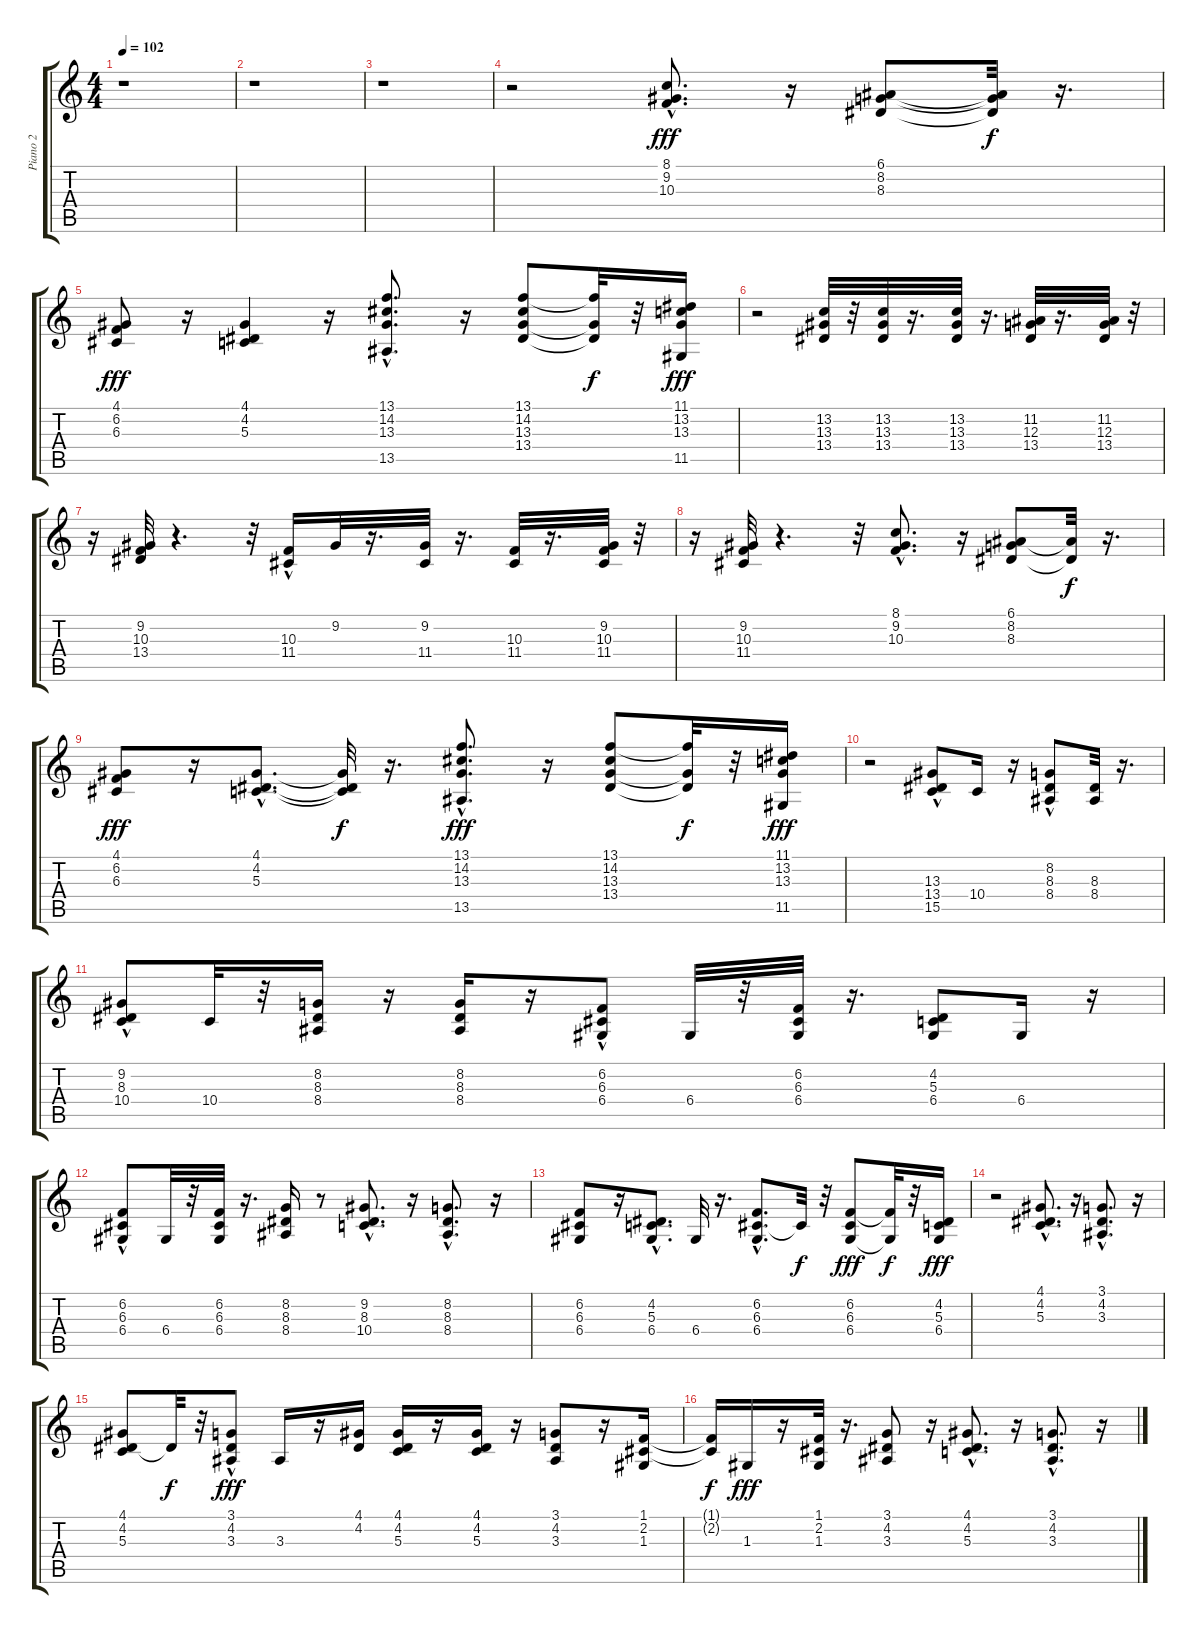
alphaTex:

\track ("Piano 2" "Piano 2") {instrument electricpiano2}
\staff {score tabs}
\tuning (E4 B3 G3 D3 A2 E2) {hide}
\ts (4 4)
\tempo 102
\clef g2
\ks c
r.1{dy fff} |
r.1 |
r.1 |
r.2 (8.1{hac} 9.2{hac} 10.3{hac}).8{d} r.16 (6.1 8.2 8.3).8 (6.1{t} 8.2{t} 8.3{t}).32{dy f} r.16{d} |
(4.1 6.2 6.3).8{dy fff} r.16 (4.1 4.2 5.3).4 r.16 (13.1{hac} 14.2{hac} 13.3{hac} 13.5{hac}).8{d} r.16 (13.1 14.2 13.3 13.4).8 (13.1{t} 13.3{t} 13.4{t}).32{dy f} r.32 (11.1 13.2 13.3 11.5).16{dy fff} |
r.2 (13.2 13.3 13.4).32 r.32 (13.2 13.3 13.4).32 r.16{d} (13.2 13.3 13.4).32 r.16{d} (11.2 12.3 13.4).32 r.16{d} (11.2 12.3 13.4).32 r.32 |
r.16 (9.2 10.3 13.4).32 r.4{d} r.32 (10.3 11.4{hac}).16 9.2.32 r.16{d} (9.2 11.4).32 r.16{d} (10.3 11.4).32 r.16{d} (9.2 10.3 11.4).32 r.32 |
r.16 (9.2 10.3 11.4).32 r.4{d} r.32 (8.1{hac} 9.2{hac} 10.3{hac}).8{d} r.16 (6.1 8.2 8.3).8 (6.1{t} 8.3{t}).32{dy f} r.16{d} |
(4.1 6.2 6.3).8{dy fff} r.16 (4.1{hac} 4.2{hac} 5.3{hac}).8{d} (4.1{t} 4.2{t} 5.3{t}).32{dy f} r.16{d} (13.1{hac} 14.2{hac} 13.3{hac} 13.5{hac}).8{d dy fff} r.16 (13.1 14.2 13.3 13.4).8 (13.1{t} 13.3{t} 13.4{t}).32{dy f} r.32 (11.1 13.2 13.3 11.5).16{dy fff} |
r.2 (13.3 13.4{hac} 15.5{hac}).8 10.4.16 r.16 (8.2 8.3{hac} 8.4{hac}).8 (8.3 8.4).32 r.16{d} |
(9.2 8.3 10.4{hac}).8 10.4.32 r.32 (8.2 8.3 8.4).16 r.16 (8.2 8.3 8.4).16 r.16 (6.2 6.3 6.4{hac}).8 6.4.32 r.32 (6.2 6.3 6.4).32 r.16{d} (4.2 5.3 6.4).8 6.4.16 r.16 |
(6.2 6.3 6.4{hac}).8 6.4.32 r.32 (6.2 6.3 6.4).32 r.16{d} (8.2 8.3 8.4).16 r.8 (9.2{hac} 8.3{hac} 10.4{hac}).8{d} r.16 (8.2{hac} 8.3{hac} 8.4{hac}).8{d} r.16 |
(6.2 6.3 6.4).8 r.16 (4.2{hac} 5.3{hac} 6.4).8{d} 6.4.32 r.16{d} (6.2{hac} 6.3{hac} 6.4{hac}).8{d} 6.3{t}.32{dy f} r.32 (6.2 6.3 6.4).8{dy fff} (6.2{t} 6.4{t}).32{dy f} r.32 (4.2 5.3 6.4).16{dy fff} |
r.2 (4.1{hac} 4.2{hac} 5.3{hac}).8{d} r.16 (3.1{hac} 4.2 3.3).8{d} r.16 |
(4.1 4.2 5.3).8 4.2{t}.32{dy f} r.32 (3.1{hac} 4.2{hac} 3.3{hac}).8{dy fff} 3.3.16 r.16 (4.1 4.2).16 (4.1 4.2 5.3).16 r.16 (4.1 4.2 5.3).16 r.16 (3.1 4.2 3.3).8 r.16 (1.1 2.2 1.3).16 |
(1.1{t} 2.2{t}).16{dy f} 1.3.16{dy fff} r.16 (1.1 2.2 1.3).32 r.16{d} (3.1 4.2 3.3).8 r.16 (4.1{hac} 4.2{hac} 5.3{hac}).8{d} r.16 (3.1 4.2{hac} 3.3{hac}).8{d} r.16
